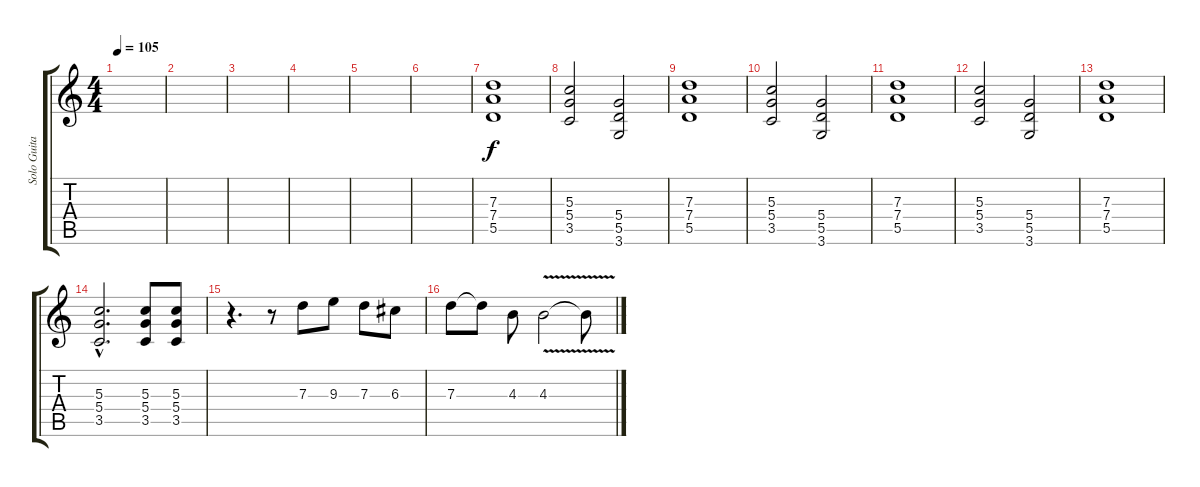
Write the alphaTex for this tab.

\track ("Solo Guitar" "Solo Guita") {instrument distortionguitar}
\staff {score tabs}
\tuning (E4 B3 G3 D3 A2 E2) {hide}
\ts (4 4)
\tempo 105
\clef g2
\ks c
|
|
|
|
|
|
(7.3 7.4 5.5).1{volume 13} |
(5.3 5.4 3.5).2 (5.4 5.5 3.6).2 |
(7.3 7.4 5.5).1{volume 13} |
(5.3 5.4 3.5).2 (5.4 5.5 3.6).2 |
(7.3 7.4 5.5).1{volume 13} |
(5.3 5.4 3.5).2 (5.4 5.5 3.6).2 |
(7.3 7.4 5.5).1{volume 13} |
(5.3{hac} 5.4{hac} 3.5{hac}).2{d} (5.3 5.4 3.5).8 (5.3 5.4 3.5).8 |
r.4{d volume 16} r.8 7.3.8 9.3.8 7.3.8 6.3.8 |
7.3.8 7.3{t}.8 4.3.8 4.3{v}.2 4.3{t}.8
